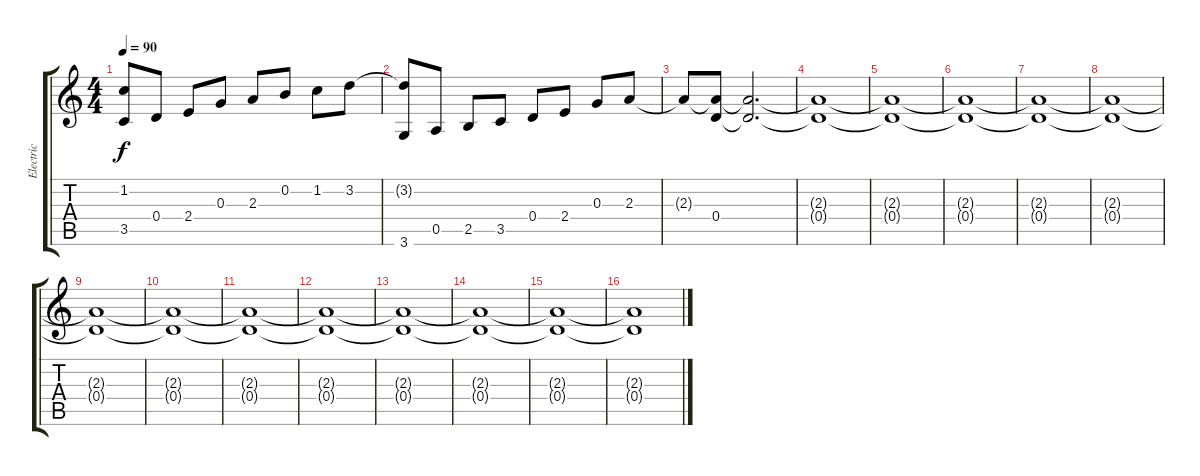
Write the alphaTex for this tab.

\track ("Electric" "Electric") {instrument overdrivenguitar}
\staff {score tabs}
\tuning (E4 B3 G3 D3 A2 E2) {hide}
\ts (4 4)
\tempo 90
\clef g2
\ks c
(1.2{t} 3.5).8{dy f} 0.4.8 2.4.8 0.3.8 2.3.8 0.2.8 1.2.8 3.2.8 |
(3.2{t} 3.6).8 0.5.8 2.5.8 3.5.8 0.4.8 2.4.8 0.3.8 2.3.8 |
2.3{t}.8 (2.3{t} 0.4).8 (2.3{t} 0.4{t}).2{d} |
(2.3{t} 0.4{t}).1 |
(2.3{t} 0.4{t}).1 |
(2.3{t} 0.4{t}).1 |
(2.3{t} 0.4{t}).1 |
(2.3{t} 0.4{t}).1 |
(2.3{t} 0.4{t}).1 |
(2.3{t} 0.4{t}).1 |
(2.3{t} 0.4{t}).1 |
(2.3{t} 0.4{t}).1 |
(2.3{t} 0.4{t}).1 |
(2.3{t} 0.4{t}).1 |
(2.3{t} 0.4{t}).1 |
(2.3{t} 0.4{t}).1
